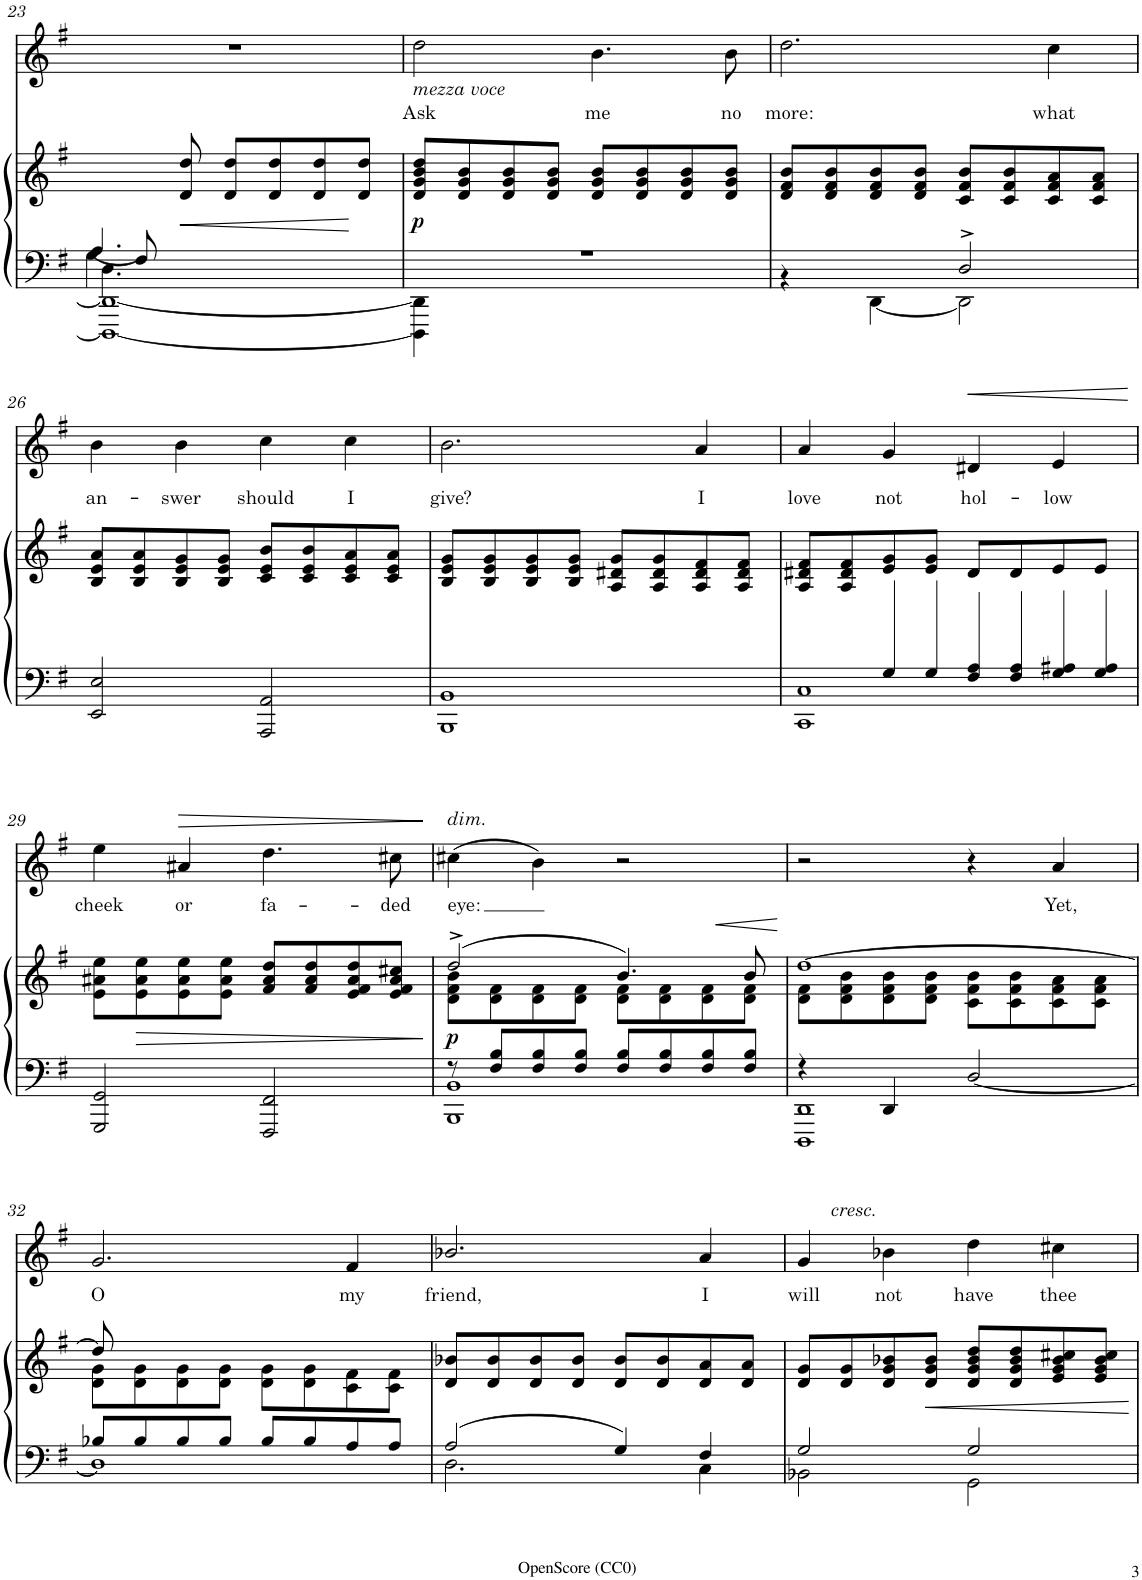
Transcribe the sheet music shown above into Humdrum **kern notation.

**kern	**kern	**dynam	**kern	**text	**dynam
*part2	*part2	*part2	*part1	*part1	*part1
*staff3	*staff2	*staff2/3	*staff1	*staff1	*staff1
*I"Piano	*	*	*I"Voice	*	*
*I'Pno	*	*	*	*	*
!!LO:PB:g=z
*clefF4	*clefG2	*	*clefG2	*	*
*k[f#]	*k[f#]	*	*k[f#]	*	*
*M4/4	*M4/4	*	*M4/4	*	*
*met(c)	*met(c)	*	*met(c)	*	*
=23	=23	=23	=23	=23	=23
*^	*	*	*	*	*
*	*^	*	*	*	*	*
*	*	*^	*	*	*	*	*
4G\	4.A/	1DDD_ 1DD_	4.D\	4.ryy	.	1r	.	.
8F#/	.	.	.	.	.	.	.	.
!	!	!	!	!	!LO:HP:b	!	!	!
2ryy	8ryy	.	8ryy	8d/ 8dd/	<	.	.	.
.	2ryy	.	2ryy	8d/ 8dd/L	.	.	.	.
.	.	.	.	8d/ 8dd/	.	.	.	.
.	.	.	.	8d/ 8dd/	.	.	.	.
8ryy	.	.	.	8d/ 8dd/J	.	.	.	.
*	*v	*v	*v	*	*	*	*	*
=24	=24	=24	=24	=24	=24	=24
!	!	!	!	!LO:TX:b:i:t=mezza voce	!	!
!	!	!	!LO:DY:b	!	!LO:LY:b	!
1r	4DDD\] 4DD\]	8d/ 8g/ 8b/ 8dd/L	p	2dd\	Ask	.
.	.	8d/ 8g/ 8b/	.	.	.	.
.	2.ryy	8d/ 8g/ 8b/	.	.	.	.
.	.	8d/ 8g/ 8b/J	.	.	.	.
!	!	!	!	!	!LO:LY:b	!
.	.	8d/ 8g/ 8b/L	.	4.b\	me	.
.	.	8d/ 8g/ 8b/	.	.	.	.
.	.	8d/ 8g/ 8b/	.	.	.	.
!	!	!	!	!	!LO:LY:b	!
.	.	8d/ 8g/ 8b/J	.	8b\	no	.
=25	=25	=25	=25	=25	=25	=25
!	!	!	!	!	!LO:LY:b	!
2ryy	4r	8d/ 8f#/ 8b/L	.	2.dd\	more:	.
.	.	8d/ 8f#/ 8b/	.	.	.	.
.	[4DD\	8d/ 8f#/ 8b/	.	.	.	.
.	.	8d/ 8f#/ 8b/J	.	.	.	.
2D^/	2DD\]	8c/ 8f#/ 8b/L	.	.	.	.
.	.	8c/ 8f#/ 8b/	.	.	.	.
!	!	!	!	!	!LO:LY:b	!
.	.	8c/ 8f#/ 8a/	.	4cc\	what	.
.	.	8c/ 8f#/ 8a/J	.	.	.	.
*v	*v	*	*	*	*	*
!!LO:LB:g=z
=26	=26	=26	=26	=26	=26
!	!	!	!	!LO:LY:b	!
2EE/ 2E/	8B/ 8e/ 8a/L	.	4b\	an-	.
.	8B/ 8e/ 8a/	.	.	.	.
!	!	!	!	!LO:LY:b	!
.	8B/ 8e/ 8g/	.	4b\	-swer	.
.	8B/ 8e/ 8g/J	.	.	.	.
!	!	!	!	!LO:LY:b	!
2AAA/ 2AA/	8c/ 8e/ 8b/L	.	4cc\	should	.
.	8c/ 8e/ 8b/	.	.	.	.
!	!	!	!	!LO:LY:b	!
.	8c/ 8e/ 8a/	.	4cc\	I	.
.	8c/ 8e/ 8a/J	.	.	.	.
=27	=27	=27	=27	=27	=27
!	!	!	!	!LO:LY:b	!
1BBB 1BB	8B/ 8e/ 8g/L	.	2.b\	give?	.
.	8B/ 8e/ 8g/	.	.	.	.
.	8B/ 8e/ 8g/	.	.	.	.
.	8B/ 8e/ 8g/J	.	.	.	.
.	8A/ 8d#X/ 8g/L	.	.	.	.
.	8A/ 8d#/ 8g/	.	.	.	.
!	!	!	!	!LO:LY:b	!
.	8A/ 8d#/ 8f#/	.	4a/	I	.
.	8A/ 8d#/ 8f#/J	.	.	.	.
=28	=28	=28	=28	=28	=28
*^	*^	*	*	*	*
!	!	!	!	!	!	!LO:LY:b	!
4ryy	1CC 1C	8A/ 8d#X/ 8f#/L	4ryy	.	4a/	love	.
.	.	8A/ 8d#/ 8f#/	.	.	.	.	.
!	!	!	!	!	!	!LO:LY:b	!
8G/L	.	8e/ 8g/	2.ryy	.	4g/	not	.
8G/J	.	8e/ 8g/J	.	.	.	.	.
!	!	!	!	!	!	!LO:LY:b	!LO:HP:b
8F#/ 8A/L	.	8d#/L	.	.	4d#X/	hol-	<
8F#/ 8A/	.	8d#/	.	.	.	.	.
!	!	!	!	!	!	!LO:LY:b	!
8G/ 8A#X/	.	8e/	.	.	4e/	-low	.
8G/ 8A#/J	.	8e/J	.	.	.	.	.
*v	*v	*	*	*	*	*	*
*	*v	*v	*	*	*	*
.	.	.	.	.	[
!!LO:LB:g=z
=29	=29	=29	=29	=29	=29
!	!	!	!	!LO:LY:b	!
2GGG/ 2GG/	8e\ 8a#X\ 8ee\L	.	4ee\	cheek	.
!	!	!LO:HP:b	!	!	!
.	8e\ 8a#\ 8ee\	>	.	.	.
!	!	!	!	!LO:LY:b	!LO:HP:b
.	8e\ 8a#\ 8ee\	.	4a#X/	or	>
.	8e\ 8a#\ 8ee\J	.	.	.	.
!	!	!	!	!LO:LY:b	!
2FFF#/ 2FF#/	8f#/ 8a#/ 8dd/L	.	4.dd\	fa-	.
.	8f#/ 8a#/ 8dd/	.	.	.	.
.	8e/ 8f#/ 8a#/ 8dd/	.	.	.	.
!	!	!	!	!LO:LY:b	!
.	8e/ 8f#/ 8a#/ 8cc#X/J	.	8cc#X\	-ded	.
.	.	[	.	.	]
=30	=30	=30	=30	=30	=30
*^	*^	*	*	*	*
!	!	!	!	!	!LO:TX:a:i:t=dim.	!	!
!	!	!	!	!LO:DY:b	!	!LO:LY:b	!
8r	1BBB 1BB	(2dd^/	8d\ 8f#\ 8b\L	p	(4cc#X\	eye:	.
8F#/ 8B/L	.	.	8d\ 8f#\	.	.	.	.
8F#/ 8B/	.	.	8d\ 8f#\	.	4b\)	.	.
8F#/ 8B/J	.	.	8d\ 8f#\J	.	.	.	.
8F#/ 8B/L	.	4.b/)	8d\ 8f#\L	.	2r	.	.
8F#/ 8B/	.	.	8d\ 8f#\	.	.	.	.
!	!	!	!	!LO:HP:b	!	!	!
8F#/ 8B/	.	.	8d\ 8f#\	<	.	.	.
8F#/ 8B/J	.	8b/	8d\ 8f#\J	.	.	.	.
*v	*v	*	*	*	*	*	*
*	*v	*v	*	*	*	*
.	.	]	.	.	.
=31	=31	=31	=31	=31	=31
*^	*^	*	*	*	*
4r	1DDD 1DD	[1dd	8d\ 8f#\L	.	2r	.	.
.	.	.	8d\ 8f#\ 8b\	.	.	.	.
4DD/	.	.	8d\ 8f#\ 8b\	.	.	.	.
.	.	.	8d\ 8f#\ 8b\J	.	.	.	.
[<2D/	.	.	8c\ 8f#\ 8b\L	.	4r	.	.
.	.	.	8c\ 8f#\ 8b\	.	.	.	.
!	!	!	!	!	!	!LO:LY:b	!
.	.	.	8c\ 8f#\ 8a\	.	4a/	Yet,	.
.	.	.	8c\ 8f#\ 8a\J	.	.	.	.
!!LO:LB:g=z
=32	=32	=32	=32	=32	=32	=32	=32
!	!	!	!	!	!	!LO:LY:b	!
8B-X/L	1D]	8dd/]	8d\ 8g\L	.	2.g/	O	.
8B-/	.	8ryy	8d\ 8g\	.	.	.	.
8B-/	.	4ryy	8d\ 8g\	.	.	.	.
8B-/J	.	.	8d\ 8g\J	.	.	.	.
8B-/L	.	2ryy	8d\ 8g\L	.	.	.	.
8B-/	.	.	8d\ 8g\	.	.	.	.
!	!	!	!	!	!	!LO:LY:b	!
8A/	.	.	8c\ 8f#\	.	4f#/	my	.
8A/J	.	.	8c\ 8f#\J	.	.	.	.
=33	=33	=33	=33	=33	=33	=33	=33
!	!	!	!	!	!	!LO:LY:b	!
*	*	*v	*v	*	*	*	*
2A/	2.D\	8d/ 8b-X/L	.	2.b-X/	friend,	.
.	.	8d/ 8b-/	.	.	.	.
.	.	8d/ 8b-/	.	.	.	.
.	.	8d/ 8b-/J	.	.	.	.
4G/	.	8d/ 8b-/L	.	.	.	.
.	.	8d/ 8b-/	.	.	.	.
!	!	!	!	!	!LO:LY:b	!
4F#/	4C\	8d/ 8a/	.	4a/	I	.
.	.	8d/ 8a/J	.	.	.	.
=34	=34	=34	=34	=34	=34	=34
!	!	!	!	!LO:TX:a:i:t=cresc.	!	!
!	!	!	!	!	!LO:LY:b	!
2G/	2BB-X\	8d/ 8g/L	.	4g/	will	.
.	.	8d/ 8g/	.	.	.	.
!	!	!	!	!	!LO:LY:b	!
.	.	8d/ 8g/ 8b-X/	.	4b-X\	not	.
.	.	8d/ 8g/ 8b-/J	.	.	.	.
!	!	!	!	!	!LO:LY:b	!
2G/	2GG\	8d/ 8g/ 8b-/ 8dd/L	.	4dd\	have	.
.	.	8d/ 8g/ 8b-/ 8dd/	.	.	.	.
!	!	!	!	!	!LO:LY:b	!
.	.	8e/ 8g/ 8b-/ 8cc#X/	.	4cc#X\	thee	.
.	.	8e/ 8g/ 8b-/ 8cc#/J	.	.	.	.
*v	*v	*	*	*	*	*
.	.	[	.	.	.
=	=	=	=	=	=
*-	*-	*-	*-	*-	*-
